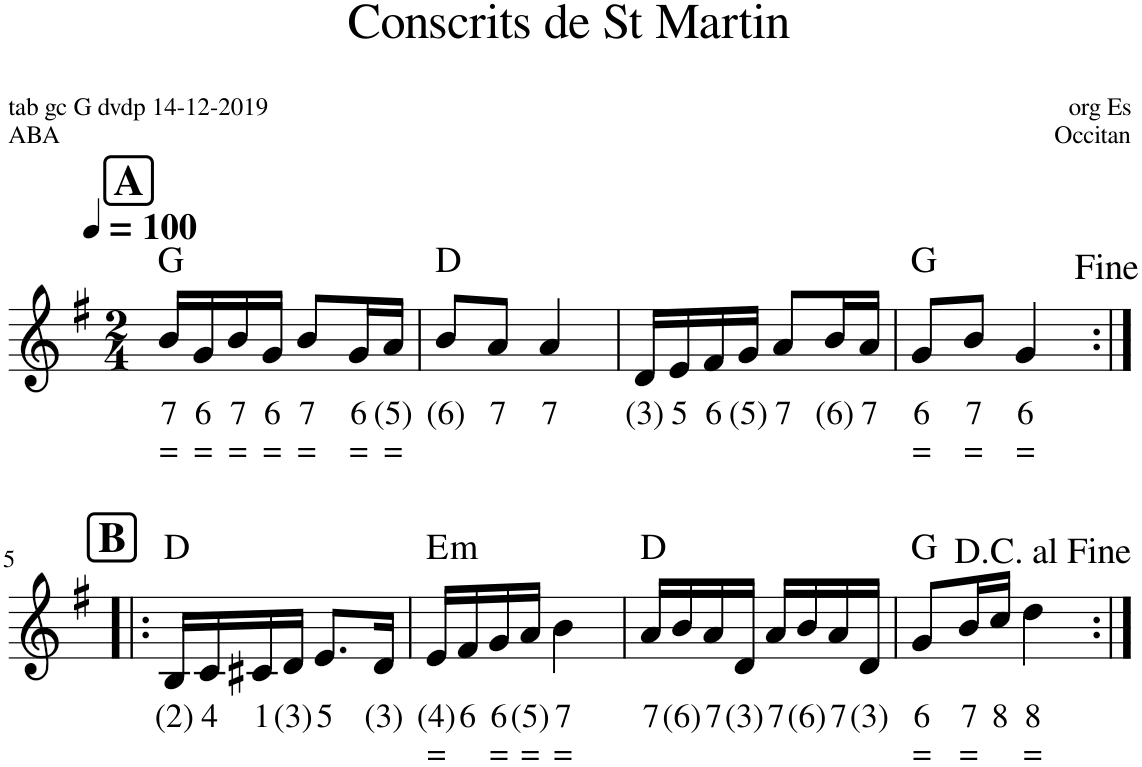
**kern	**text	**text	**harte
*part1	*part1	*part1	*part1
*staff1	*staff1	*staff1	*
*I"Piccolo, Conscrits de Saint-Martin-V�subie	*	*	*
*clefG2	*	*	*
*Trd-7c-12	*	*	*
*k[f#]	*	*	*
*M2/4	*	*	*
*MM100	*	*	*
!!LO:REH:place=s1:a:B:cj:fs=14:t=A
=1	=1	=1	=1
!	!LO:LY:b	!LO:LY:b	!
16b/LL	7	=	G:maj
!	!LO:LY:b	!LO:LY:b	!
16g/	6	=	.
!	!LO:LY:b	!LO:LY:b	!
16b/	7	=	.
!	!LO:LY:b	!LO:LY:b	!
16g/JJ	6	=	.
!	!LO:LY:b	!LO:LY:b	!
8b/L	7	=	.
!	!LO:LY:b	!LO:LY:b	!
16g/L	6	=	.
!	!LO:LY:b	!LO:LY:b	!
16a/JJ	(5)	=	.
=2	=2	=2	=2
!	!LO:LY:b	!	!
8b/L	(6)	.	D:maj
!	!LO:LY:b	!	!
8a/J	7	.	.
!	!LO:LY:b	!	!
4a/	7	.	.
=3	=3	=3	=3
!	!LO:LY:b	!	!
16d/LL	(3)	.	.
!	!LO:LY:b	!	!
16e/	5	.	.
!	!LO:LY:b	!	!
16f#/	6	.	.
!	!LO:LY:b	!	!
16g/JJ	(5)	.	.
!	!LO:LY:b	!	!
8a/L	7	.	.
!	!LO:LY:b	!	!
16b/L	(6)	.	.
!	!LO:LY:b	!	!
16a/JJ	7	.	.
=4	=4	=4	=4
!	!LO:LY:b	!LO:LY:b	!
8g/L	6	=	G:maj
!	!LO:LY:b	!LO:LY:b	!
8b/J	7	=	.
!	!LO:LY:b	!LO:LY:b	!
4g/	6	=	.
!!LO:LB:g=z
!!LO:REH:place=s1:a:B:cj:fs=14:t=B
=5:|!|:	=5:|!|:	=5:|!|:	=5:|!|:
!	!LO:LY:b	!	!
16B/LL	(2)	.	D:maj
!	!LO:LY:b	!	!
16c/	4	.	.
!	!LO:LY:b	!	!
16c#X/	1	.	.
!	!LO:LY:b	!	!
16d/JJ	(3)	.	.
!	!LO:LY:b	!	!
8.e/L	5	.	.
!	!LO:LY:b	!	!
16d/Jk	(3)	.	.
=6	=6	=6	=6
!	!LO:LY:b	!LO:LY:b	!LO:H:kt=m
16e/LL	(4)	=	E:min
!	!LO:LY:b	!	!
16f#/	6	.	.
!	!LO:LY:b	!LO:LY:b	!
16g/	6	=	.
!	!LO:LY:b	!LO:LY:b	!
16a/JJ	(5)	=	.
!	!LO:LY:b	!LO:LY:b	!
4b\	7	=	.
=7	=7	=7	=7
!	!LO:LY:b	!	!
16a/LL	7	.	D:maj
!	!LO:LY:b	!	!
16b/	(6)	.	.
!	!LO:LY:b	!	!
16a/	7	.	.
!	!LO:LY:b	!	!
16d/JJ	(3)	.	.
!	!LO:LY:b	!	!
16a/LL	7	.	.
!	!LO:LY:b	!	!
16b/	(6)	.	.
!	!LO:LY:b	!	!
16a/	7	.	.
!	!LO:LY:b	!	!
16d/JJ	(3)	.	.
=8	=8	=8	=8
!	!LO:LY:b	!LO:LY:b	!
8g/L	6	=	G:maj
!	!LO:LY:b	!LO:LY:b	!
16b/L	7	=	.
!	!LO:LY:b	!	!
16cc/JJ	8	.	.
!	!LO:LY:b	!LO:LY:b	!
4dd\	8	=	.
=:|!	=:|!	=:|!	=:|!
*-	*-	*-	*-
